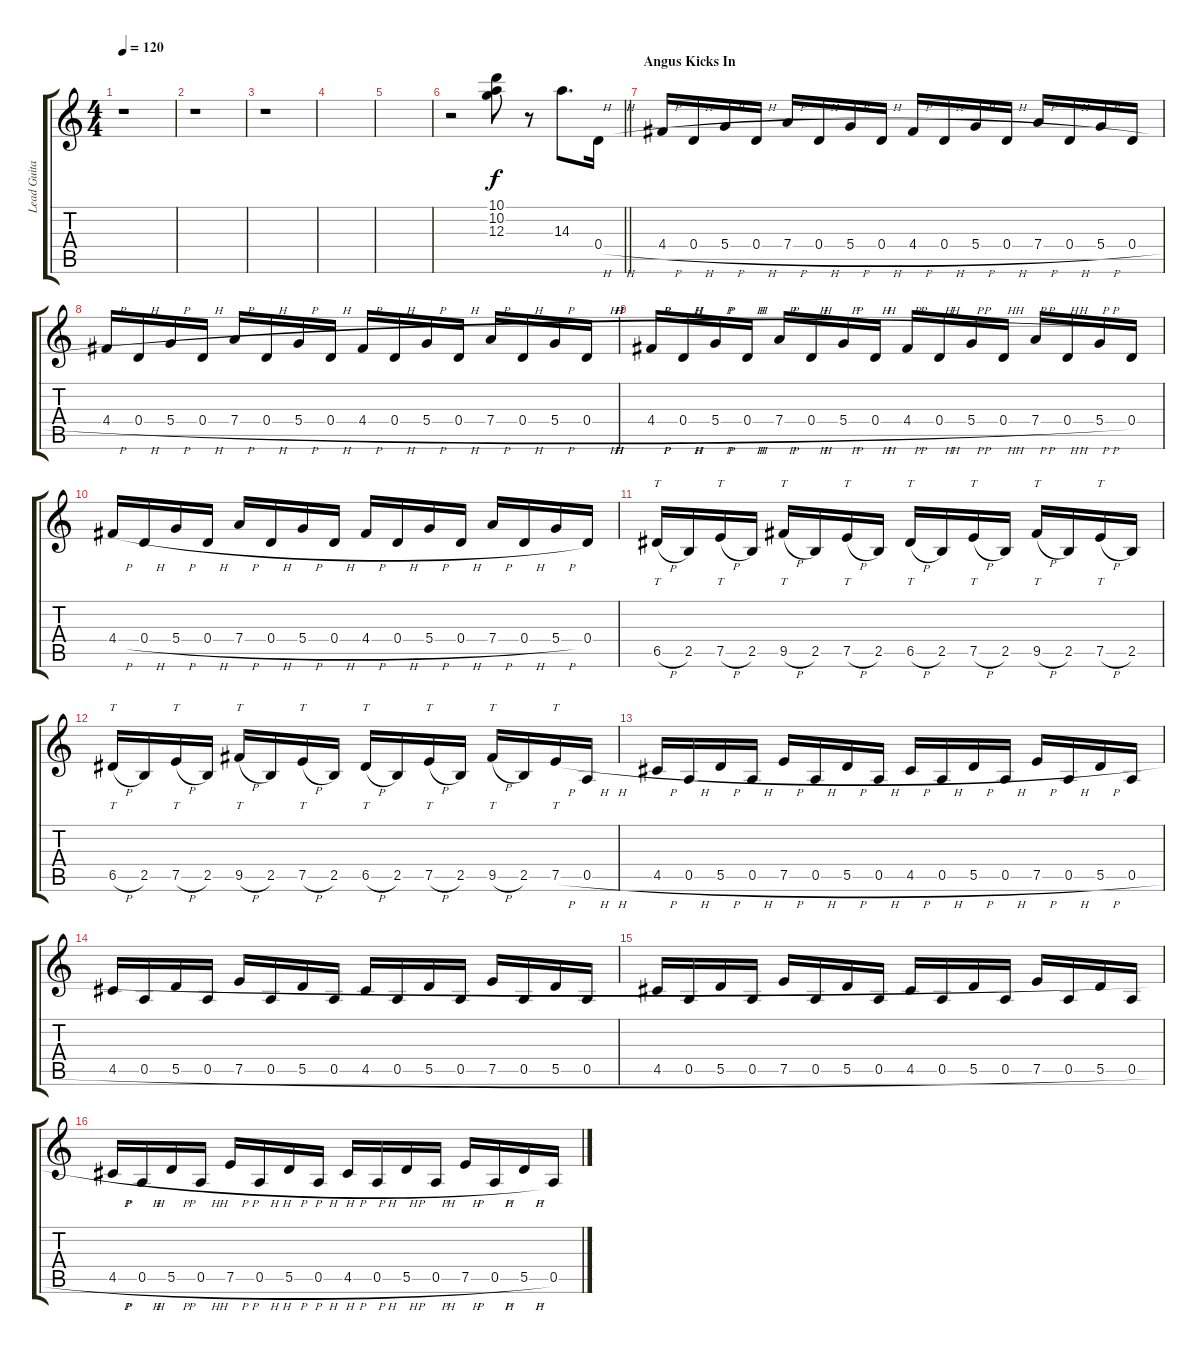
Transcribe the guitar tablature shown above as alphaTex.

\track ("Lead Guitar (Angus)" "Lead Guita") {instrument overdrivenguitar}
\staff {score tabs}
\tuning (E4 B3 G3 D3 A2 E2) {hide}
\ts (4 4)
\tempo 120
\clef g2
\ks c
r.1{dy f} |
r.1 |
r.1 |
|
|
\barLineRight lightlight
r.2 (10.1 10.2 12.3).8 r.8 14.3.8{d} 0.4{h}.16 |
\section ("" "Angus Kicks In")
4.4{h}.16 0.4{h}.16 5.4{h}.16 0.4{h}.16 7.4{h}.16 0.4{h}.16 5.4{h}.16 0.4{h}.16 4.4{h}.16 0.4{h}.16 5.4{h}.16 0.4{h}.16 7.4{h}.16 0.4{h}.16 5.4{h}.16 0.4{h}.16 |
4.4{h}.16 0.4{h}.16 5.4{h}.16 0.4{h}.16 7.4{h}.16 0.4{h}.16 5.4{h}.16 0.4{h}.16 4.4{h}.16 0.4{h}.16 5.4{h}.16 0.4{h}.16 7.4{h}.16 0.4{h}.16 5.4{h}.16 0.4{h}.16 |
4.4{h}.16 0.4{h}.16 5.4{h}.16 0.4{h}.16 7.4{h}.16 0.4{h}.16 5.4{h}.16 0.4{h}.16 4.4{h}.16 0.4{h}.16 5.4{h}.16 0.4{h}.16 7.4{h}.16 0.4{h}.16 5.4{h}.16 0.4.16 |
4.4{h}.16 0.4{h}.16 5.4{h}.16 0.4{h}.16 7.4{h}.16 0.4{h}.16 5.4{h}.16 0.4{h}.16 4.4{h}.16 0.4{h}.16 5.4{h}.16 0.4{h}.16 7.4{h}.16 0.4{h}.16 5.4{h}.16 0.4.16 |
6.5{h}.16{tt} 2.5.16 7.5{h}.16{tt} 2.5.16 9.5{h}.16{tt} 2.5.16 7.5{h}.16{tt} 2.5.16 6.5{h}.16{tt} 2.5.16 7.5{h}.16{tt} 2.5.16 9.5{h}.16{tt} 2.5.16 7.5{h}.16{tt} 2.5.16 |
6.5{h}.16{tt} 2.5.16 7.5{h}.16{tt} 2.5.16 9.5{h}.16{tt} 2.5.16 7.5{h}.16{tt} 2.5.16 6.5{h}.16{tt} 2.5.16 7.5{h}.16{tt} 2.5.16 9.5{h}.16{tt} 2.5.16 7.5{h}.16{tt} 0.5{h}.16 |
4.5{h}.16 0.5{h}.16 5.5{h}.16 0.5{h}.16 7.5{h}.16 0.5{h}.16 5.5{h}.16 0.5{h}.16 4.5{h}.16 0.5{h}.16 5.5{h}.16 0.5{h}.16 7.5{h}.16 0.5{h}.16 5.5{h}.16 0.5{h}.16 |
4.5{h}.16 0.5{h}.16 5.5{h}.16 0.5{h}.16 7.5{h}.16 0.5{h}.16 5.5{h}.16 0.5{h}.16 4.5{h}.16 0.5{h}.16 5.5{h}.16 0.5{h}.16 7.5{h}.16 0.5{h}.16 5.5{h}.16 0.5{h}.16 |
4.5{h}.16 0.5{h}.16 5.5{h}.16 0.5{h}.16 7.5{h}.16 0.5{h}.16 5.5{h}.16 0.5{h}.16 4.5{h}.16 0.5{h}.16 5.5{h}.16 0.5{h}.16 7.5{h}.16 0.5{h}.16 5.5{h}.16 0.5{h}.16 |
4.5{h}.16 0.5{h}.16 5.5{h}.16 0.5{h}.16 7.5{h}.16 0.5{h}.16 5.5{h}.16 0.5{h}.16 4.5{h}.16 0.5{h}.16 5.5{h}.16 0.5{h}.16 7.5{h}.16 0.5{h}.16 5.5{h}.16 0.5.16
